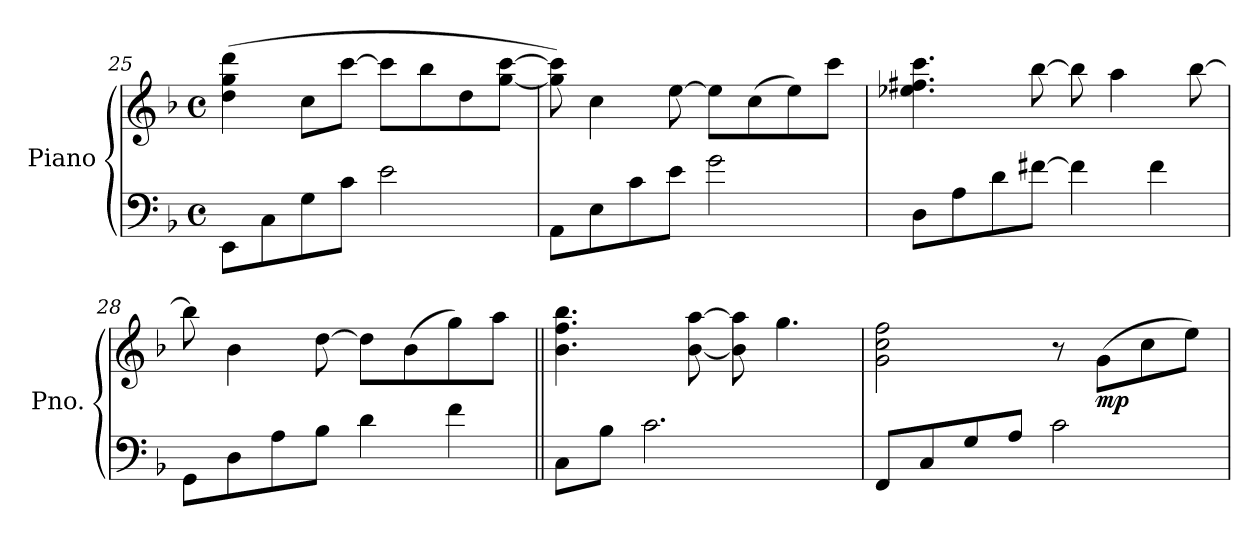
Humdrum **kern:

**kern	**kern	**dynam
*part1	*part1	*part1
*staff2	*staff1	*staff1/2
*I"Piano	*	*
*I'Pno.	*	*
!!LO:LB:g=z
*clefF4	*clefG2	*
*k[b-]	*k[b-]	*
*M4/4	*M4/4	*
*met(c)	*met(c)	*
=25	=25	=25
8EE\L	(4dd\ 4gg\ 4ddd\	.
8C\	.	.
8G\	8cc\L	.
8c\J	[8ccc\J	.
2e\	8ccc\L]	.
.	8bb-\	.
.	8dd\	.
.	[8gg\ [8ccc\J	.
=26	=26	=26
8AA\L	8gg\] 8ccc\])	.
8E\	4cc\	.
8c\	.	.
8e\J	[8ee\	.
2g\	8ee\L]	.
.	(8cc\	.
.	8ee\)	.
.	8ccc\J	.
=27	=27	=27
8D\L	4.ee-X\ 4.ff#X\ 4.ccc\	.
8A\	.	.
8d\	.	.
[8f#X\J	[8bb-\	.
4f#\]	8bb-\]	.
.	4aa\	.
4f#\	.	.
.	[8bb-\	.
=28	=28	=28
8GG\L	8bb-\]	.
8D\	4b-\	.
8A\	.	.
8B-\J	[8dd\	.
4d\	8dd\L]	.
.	(8b-\	.
4f\	8gg\)	.
.	8aa\J	.
=29||	=29||	=29||
8C\L	4.b-\ 4.ff\ 4.bb-\	.
8B-\J	.	.
2.c\	.	.
.	[8b-\ [8aa\	.
.	8b-\] 8aa\]	.
.	4.gg\	.
!!LO:LB:g=z
=30	=30	=30
8FF/L	2g\ 2cc\ 2ff\	.
8C/	.	.
8G/	.	.
8A/J	.	.
2c\	8r	.
!	!	!LO:DY:b
.	(8g\L	mp
.	8cc\	.
.	8ee\J)	.
=	=	=
*-	*-	*-
